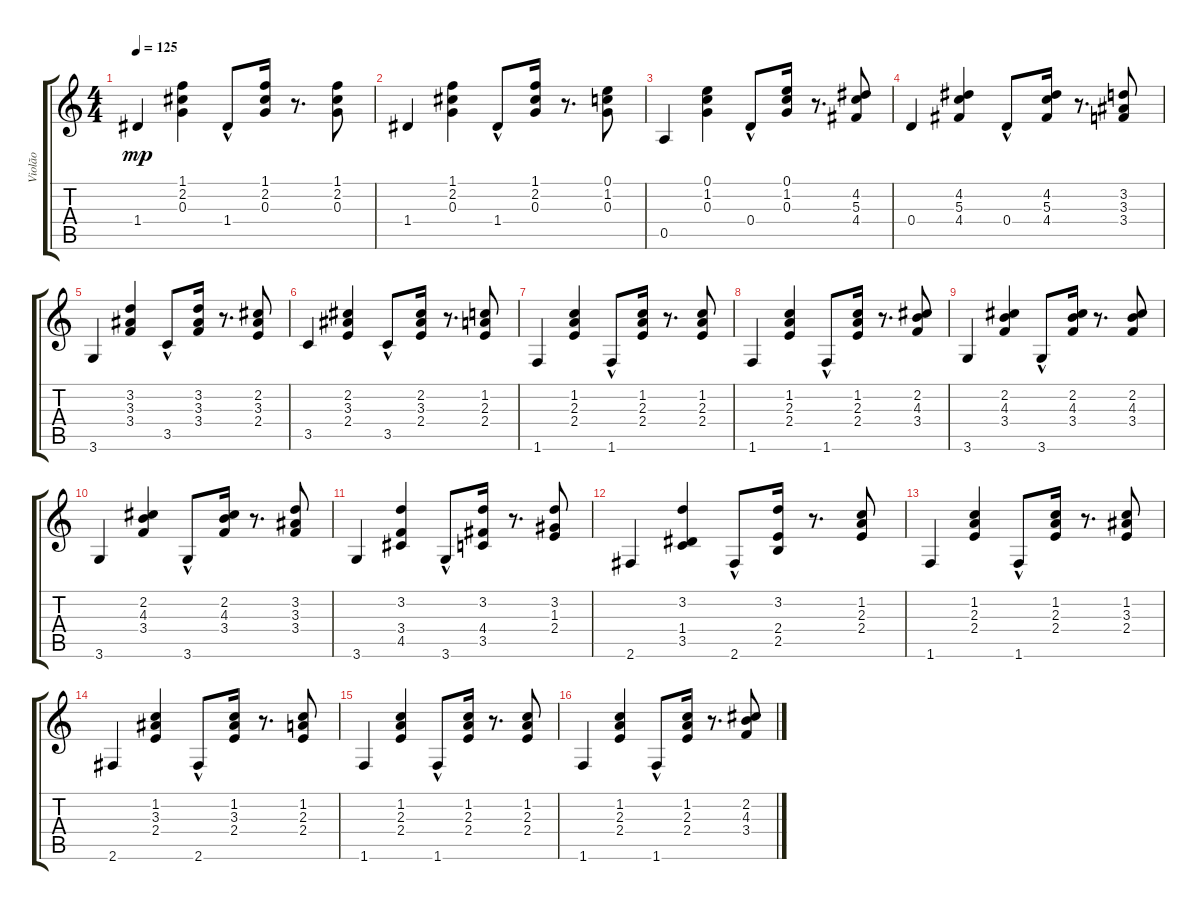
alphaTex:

\track ("Violão" "Violão") {instrument acousticguitarnylon}
\staff {score tabs}
\tuning (E4 B3 G3 D3 A2 E2) {hide}
\ts (4 4)
\tempo 125
\clef g2
\ks c
1.4.4{dy mp} (1.1 2.2 0.3).4 1.4{hac}.8 (1.1 2.2 0.3).16 r.8{d} (1.1 2.2 0.3).8 |
1.4.4 (1.1 2.2 0.3).4 1.4{hac}.8 (1.1 2.2 0.3).16 r.8{d} (0.1 1.2 0.3).8 |
0.5.4 (0.1 1.2 0.3).4 0.4{hac}.8 (0.1 1.2 0.3).16 r.8{d} (4.2 5.3 4.4).8 |
0.4.4 (4.2 5.3 4.4).4 0.4{hac}.8 (4.2 5.3 4.4).16 r.8{d} (3.2 3.3 3.4).8 |
3.6.4 (3.2 3.3 3.4).4 3.5{hac}.8 (3.2 3.3 3.4).16 r.8{d} (2.2 3.3 2.4).8 |
3.5.4 (2.2 3.3 2.4).4 3.5{hac}.8 (2.2 3.3 2.4).16 r.8{d} (1.2 2.3 2.4).8 |
1.6.4 (1.2 2.3 2.4).4 1.6{hac}.8 (1.2 2.3 2.4).16 r.8{d} (1.2 2.3 2.4).8 |
1.6.4 (1.2 2.3 2.4).4 1.6{hac}.8 (1.2 2.3 2.4).16 r.8{d} (2.2 4.3 3.4).8 |
3.6.4 (2.2 4.3 3.4).4 3.6{hac}.8 (2.2 4.3 3.4).16 r.8{d} (2.2 4.3 3.4).8 |
3.6.4 (2.2 4.3 3.4).4 3.6{hac}.8 (2.2 4.3 3.4).16 r.8{d} (3.2 3.3 3.4).8 |
3.6.4 (3.2 3.4 4.5).4 3.6{hac}.8 (3.2 4.4 3.5).16 r.8{d} (3.2 1.3 2.4).8 |
2.6.4 (3.2 1.4 3.5).4 2.6{hac}.8 (3.2 2.4 2.5).16 r.8{d} (1.2 2.3 2.4).8 |
1.6.4 (1.2 2.3 2.4).4 1.6{hac}.8 (1.2 2.3 2.4).16 r.8{d} (1.2 3.3 2.4).8 |
2.6.4 (1.2 3.3 2.4).4 2.6{hac}.8 (1.2 3.3 2.4).16 r.8{d} (1.2 2.3 2.4).8 |
1.6.4 (1.2 2.3 2.4).4 1.6{hac}.8 (1.2 2.3 2.4).16 r.8{d} (1.2 2.3 2.4).8 |
1.6.4 (1.2 2.3 2.4).4 1.6{hac}.8 (1.2 2.3 2.4).16 r.8{d} (2.2 4.3 3.4).8
